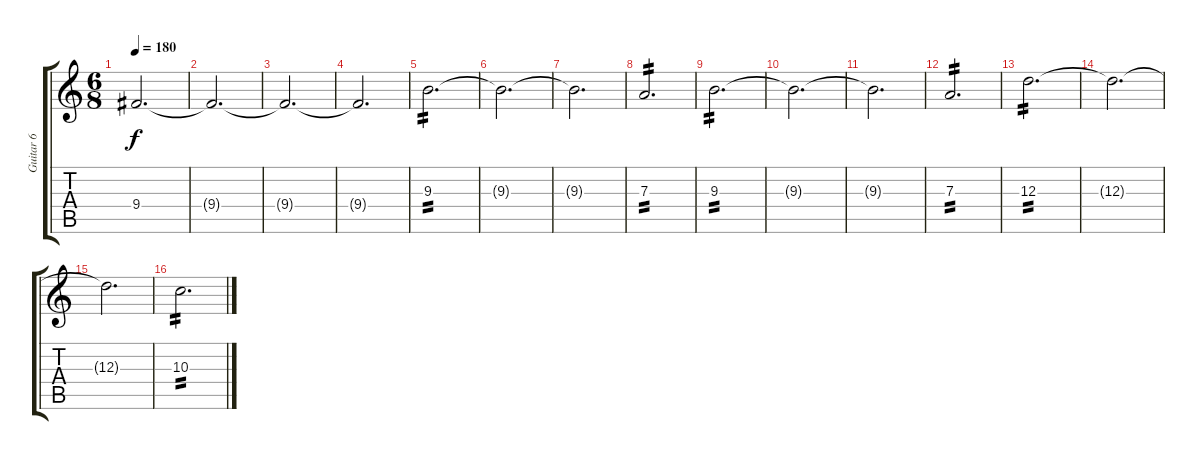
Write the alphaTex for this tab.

\track ("Guitar 6" "Guitar 6") {instrument distortionguitar}
\staff {score tabs}
\tuning (B3 Gb3 D3 A2 E2 B1) {hide}
\ts (6 8)
\tempo 180
\clef g2
\ks c
9.4{t}.2{d dy f} |
9.4{t}.2{d} |
9.4{t}.2{d} |
9.4{t}.2{d} |
9.3.2{d tp 2} |
9.3{t}.2{d} |
9.3{t}.2{d} |
7.3.2{d tp 2} |
9.3.2{d tp 2} |
9.3{t}.2{d} |
9.3{t}.2{d} |
7.3.2{d tp 2} |
12.3.2{d tp 2} |
12.3{t}.2{d} |
12.3{t}.2{d} |
10.3.2{d tp 2}
